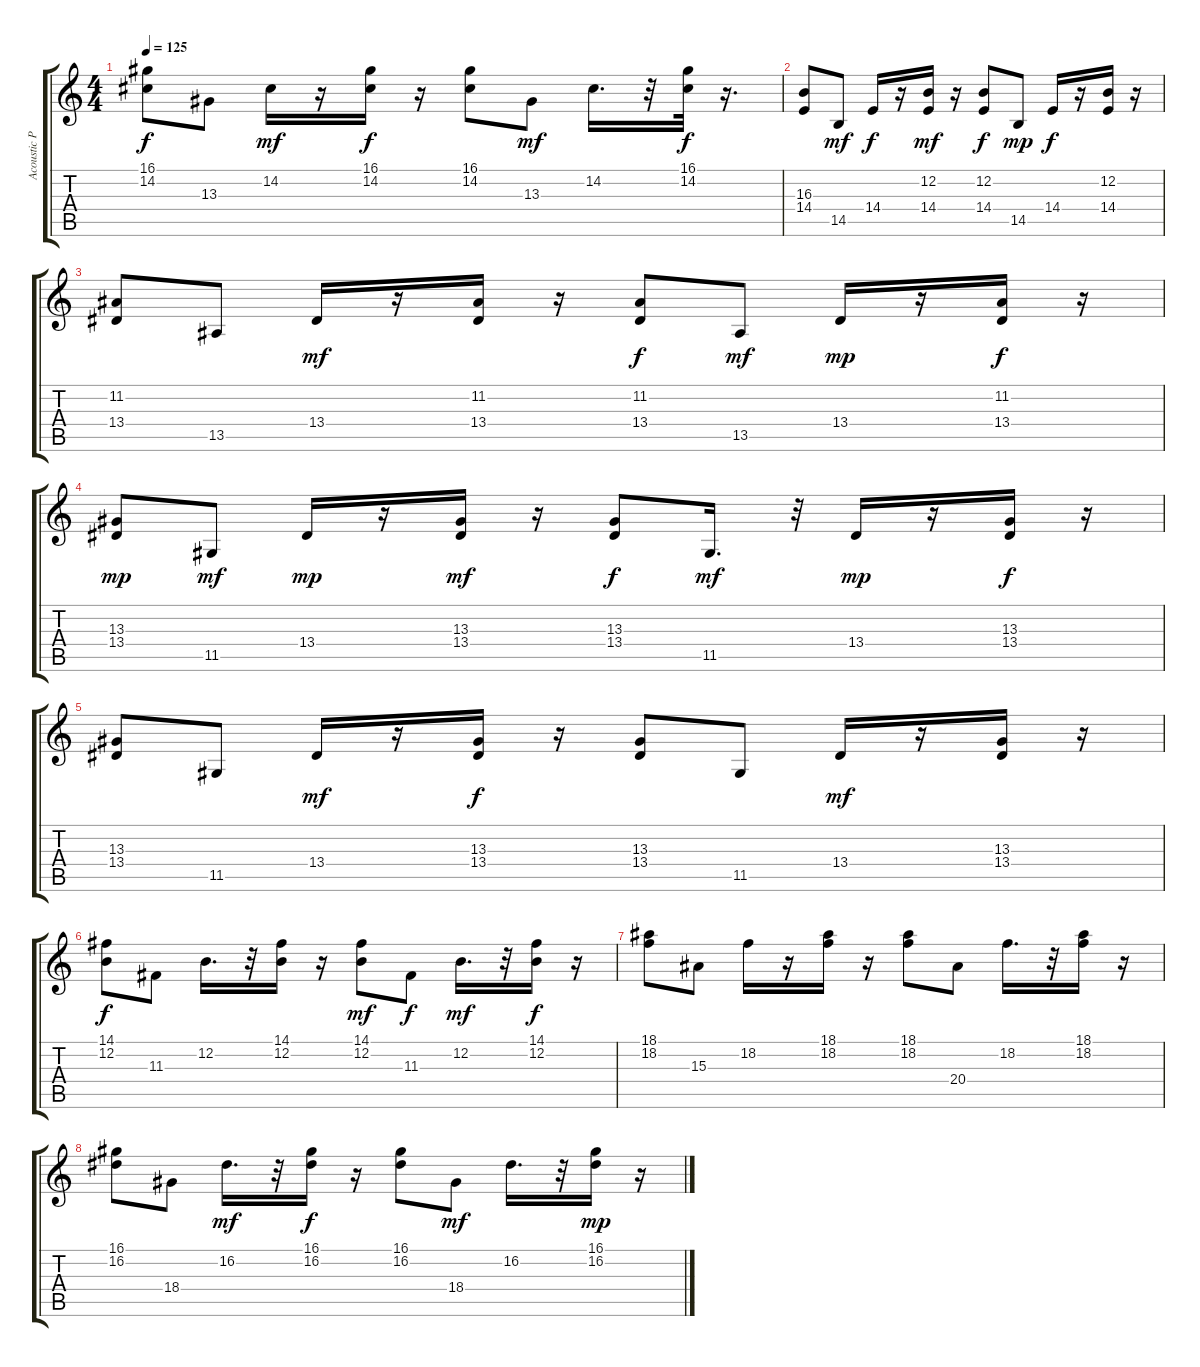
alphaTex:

\track ("Acoustic Piano Right Hand" "Acoustic P") {instrument acousticgrandpiano}
\staff {score tabs}
\tuning (E4 B3 G3 D3 A2 E2) {hide}
\ts (4 4)
\tempo 125
\clef g2
\ks c
(16.1 14.2).8{dy f} 13.3.8 14.2.16{dy mf} r.16 (16.1 14.2).16{dy f} r.16 (16.1 14.2).8 13.3.8{dy mf} 14.2.16{d} r.32 (16.1 14.2).32{dy f} r.16{d} |
(16.3 14.4).8 14.5.8{dy mf} 14.4.16{dy f} r.16 (12.2 14.4).16{dy mf} r.16 (12.2 14.4).8{dy f} 14.5.8{dy mp} 14.4.16{dy f} r.16 (12.2 14.4).16 r.16 |
(11.2 13.4).8 13.5.8 13.4.16{dy mf} r.16 (11.2 13.4).16 r.16 (11.2 13.4).8{dy f} 13.5.8{dy mf} 13.4.16{dy mp} r.16 (11.2 13.4).16{dy f} r.16 |
(13.3 13.4).8{dy mp} 11.5.8{dy mf} 13.4.16{dy mp} r.16 (13.3 13.4).16{dy mf} r.16 (13.3 13.4).8{dy f} 11.5.16{d dy mf} r.32 13.4.16{dy mp} r.16 (13.3 13.4).16{dy f} r.16 |
(13.3 13.4).8 11.5.8 13.4.16{dy mf} r.16 (13.3 13.4).16{dy f} r.16 (13.3 13.4).8 11.5.8 13.4.16{dy mf} r.16 (13.3 13.4).16 r.16 |
(14.1 12.2).8{dy f} 11.3.8 12.2.16{d} r.32 (14.1 12.2).16 r.16 (14.1 12.2).8{dy mf} 11.3.8{dy f} 12.2.16{d dy mf} r.32 (14.1 12.2).16{dy f} r.16 |
(18.1 18.2).8 15.3.8 18.2.16 r.16 (18.1 18.2).16 r.16 (18.1 18.2).8 20.4.8 18.2.16{d} r.32 (18.1 18.2).16 r.16 |
(16.1 16.2).8 18.4.8 16.2.16{d dy mf} r.32 (16.1 16.2).16{dy f} r.16 (16.1 16.2).8 18.4.8{dy mf} 16.2.16{d} r.32 (16.1 16.2).16{dy mp} r.16
